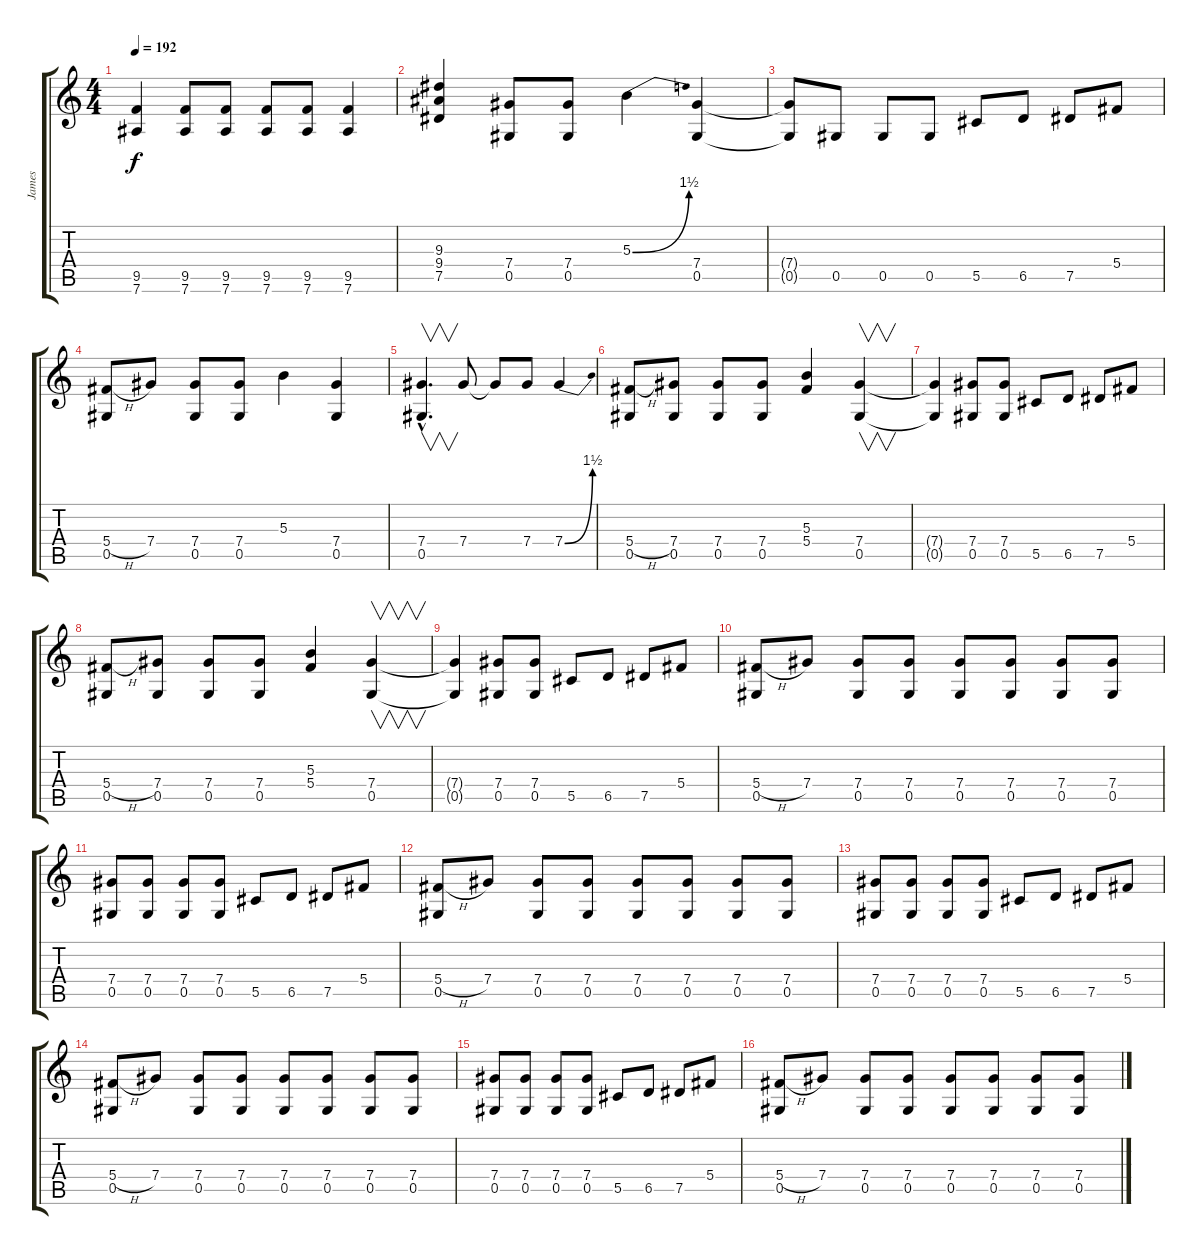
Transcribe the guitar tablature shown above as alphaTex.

\track ("James" "James") {instrument distortionguitar}
\staff {score tabs}
\tuning (Eb4 Bb3 Gb3 Db3 Ab2 Eb2) {hide}
\ts (4 4)
\tempo 192
\clef g2
\ks c
(9.5{t} 7.6{t}).4{dy f} (9.5 7.6).8 (9.5 7.6).8 (9.5 7.6).8 (9.5 7.6).8 (9.5 7.6).4 |
(9.3 9.4 7.5).4 (7.4 0.5).8 (7.4 0.5).8 5.3{be (bend 0 0 60 6)}.4 (7.4 0.5).4 |
(7.4{t} 0.5{t}).8 0.5.8 0.5.8 0.5.8 5.5.8 6.5.8 7.5.8 5.4.8 |
(5.4{h} 0.5).8 7.4.8 (7.4 0.5).8 (7.4 0.5).8 5.3.4 (7.4 0.5).4 |
(7.4{hac} 0.5{hac}).4{v d} 7.4.8 7.4{t}.8 7.4.8 7.4{be (bend 0 0 60 6)}.4 |
(5.4{h} 0.5).8 (7.4 0.5).8 (7.4 0.5).8 (7.4 0.5).8 (5.3 5.4).4 (7.4 0.5).4{v} |
(7.4{t} 0.5{t}).4 (7.4 0.5).8 (7.4 0.5).8 5.5.8 6.5.8 7.5.8 5.4.8 |
(5.4{h} 0.5).8 (7.4 0.5).8 (7.4 0.5).8 (7.4 0.5).8 (5.3 5.4).4 (7.4 0.5).4{v} |
(7.4{t} 0.5{t}).4 (7.4 0.5).8 (7.4 0.5).8 5.5.8 6.5.8 7.5.8 5.4.8 |
(5.4{h} 0.5).8 7.4.8 (7.4 0.5).8 (7.4 0.5).8 (7.4 0.5).8 (7.4 0.5).8 (7.4 0.5).8 (7.4 0.5).8 |
(7.4 0.5).8 (7.4 0.5).8 (7.4 0.5).8 (7.4 0.5).8 5.5.8 6.5.8 7.5.8 5.4.8 |
(5.4{h} 0.5).8 7.4.8 (7.4 0.5).8 (7.4 0.5).8 (7.4 0.5).8 (7.4 0.5).8 (7.4 0.5).8 (7.4 0.5).8 |
(7.4 0.5).8 (7.4 0.5).8 (7.4 0.5).8 (7.4 0.5).8 5.5.8 6.5.8 7.5.8 5.4.8 |
(5.4{h} 0.5).8 7.4.8 (7.4 0.5).8 (7.4 0.5).8 (7.4 0.5).8 (7.4 0.5).8 (7.4 0.5).8 (7.4 0.5).8 |
(7.4 0.5).8 (7.4 0.5).8 (7.4 0.5).8 (7.4 0.5).8 5.5.8 6.5.8 7.5.8 5.4.8 |
(5.4{h} 0.5).8 7.4.8 (7.4 0.5).8 (7.4 0.5).8 (7.4 0.5).8 (7.4 0.5).8 (7.4 0.5).8 (7.4 0.5).8
